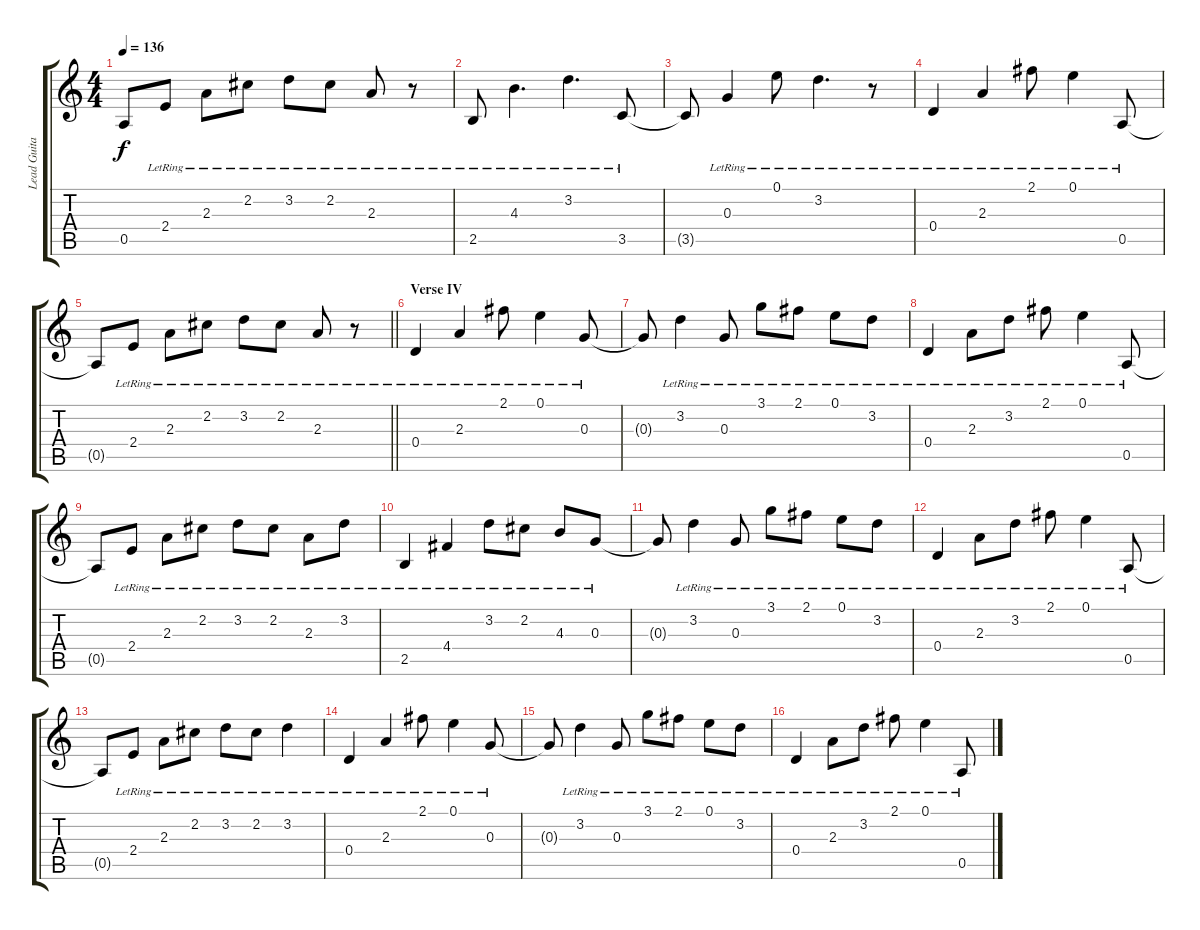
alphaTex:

\track ("Lead Guitar II" "Lead Guita") {instrument acousticguitarsteel}
\staff {score tabs}
\tuning (E4 B3 G3 D3 A2 E2) {hide}
\ts (4 4)
\tempo 136
\clef g2
\ks c
0.5{t}.8{dy f} 2.4{lr}.8 2.3{lr}.8 2.2{lr}.8 3.2{lr}.8 2.2{lr}.8 2.3{lr}.8 r.8 |
2.5{lr}.8 4.3{lr}.4{d} 3.2{lr}.4{d} 3.5{lr}.8 |
3.5{t}.8 0.3{lr}.4 0.1{lr}.8 3.2{lr}.4{d} r.8 |
0.4{lr}.4 2.3{lr}.4 2.1{lr}.8 0.1{lr}.4 0.5{lr}.8 |
\barLineRight lightlight
0.5{t}.8 2.4{lr}.8 2.3{lr}.8 2.2{lr}.8 3.2{lr}.8 2.2{lr}.8 2.3{lr}.8 r.8 |
\section ("" "Verse IV")
0.4{lr}.4 2.3{lr}.4 2.1{lr}.8 0.1{lr}.4 0.3{lr}.8 |
0.3{t}.8 3.2{lr}.4 0.3{lr}.8 3.1{lr}.8 2.1{lr}.8 0.1{lr}.8 3.2{lr}.8 |
0.4{lr}.4 2.3{lr}.8 3.2{lr}.8 2.1{lr}.8 0.1{lr}.4 0.5{lr}.8 |
0.5{t}.8 2.4{lr}.8 2.3{lr}.8 2.2{lr}.8 3.2{lr}.8 2.2{lr}.8 2.3{lr}.8 3.2{lr}.8 |
2.5{lr}.4 4.4{lr}.4 3.2{lr}.8 2.2{lr}.8 4.3{lr}.8 0.3{lr}.8 |
0.3{t}.8 3.2{lr}.4 0.3{lr}.8 3.1{lr}.8 2.1{lr}.8 0.1{lr}.8 3.2{lr}.8 |
0.4{lr}.4 2.3{lr}.8 3.2{lr}.8 2.1{lr}.8 0.1{lr}.4 0.5{lr}.8 |
0.5{t}.8 2.4{lr}.8 2.3{lr}.8 2.2{lr}.8 3.2{lr}.8 2.2{lr}.8 3.2{lr}.4 |
0.4{lr}.4 2.3{lr}.4 2.1{lr}.8 0.1{lr}.4 0.3{lr}.8 |
0.3{t}.8 3.2{lr}.4 0.3{lr}.8 3.1{lr}.8 2.1{lr}.8 0.1{lr}.8 3.2{lr}.8 |
0.4{lr}.4 2.3{lr}.8 3.2{lr}.8 2.1{lr}.8 0.1{lr}.4 0.5{lr}.8
